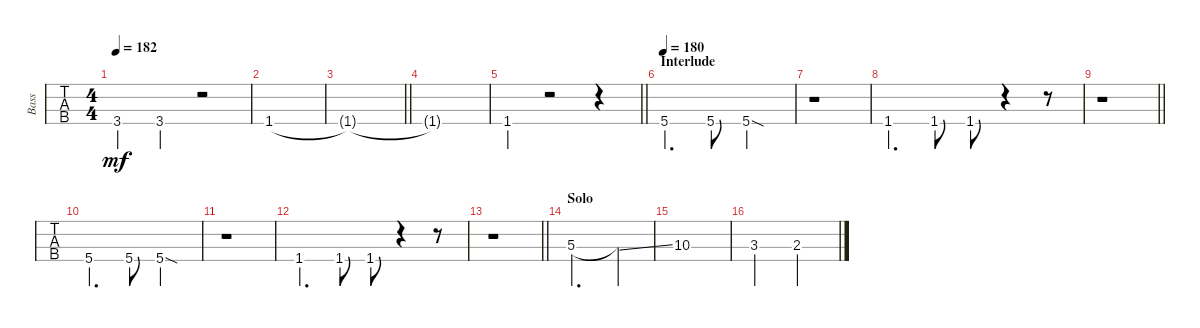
\track ("Bass" "Bass") {instrument electricbasspick}
\staff {tabs}
\tuning (G2 D2 A1 E1) {hide}
\ts (4 4)
\tempo 182
\clef f4
\ks c
3.4.4{dy mf} 3.4.4 r.2 |
1.4.1 |
\barLineRight lightlight
1.4{t}.1 |
1.4{t}.1 |
\barLineRight lightlight
1.4{st}.4 r.2 r.4 |
\section ("" "Interlude")
\tempo 180
5.4.4{d} 5.4.8 5.4{sod}.2 |
r.1 |
1.4.4{d} 1.4.8 1.4.8 r.4 r.8 |
\barLineRight lightlight
r.1 |
5.4.4{d} 5.4.8 5.4{sod}.2 |
r.1 |
1.4.4{d} 1.4.8 1.4.8 r.4 r.8 |
\barLineRight lightlight
r.1 |
\section ("" "Solo")
5.3.2{d} 5.3{ss t}.4 |
10.3.1 |
3.3.2 2.3.2
